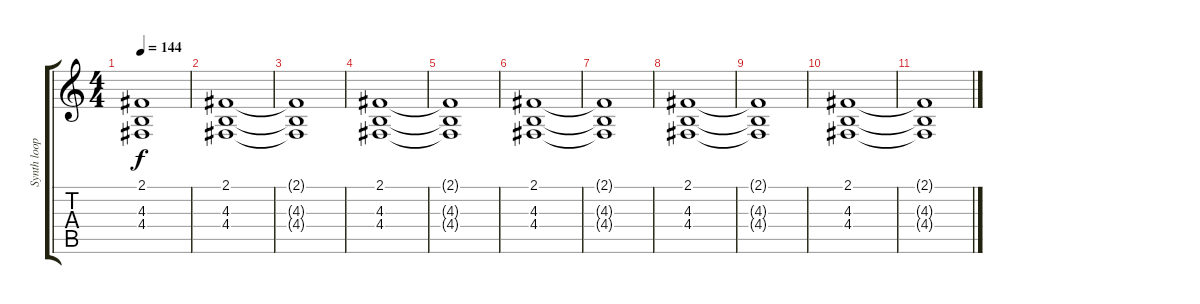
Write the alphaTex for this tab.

\track ("Synth loop 2" "Synth loop") {instrument drawbarorgan}
\staff {score tabs}
\tuning (E4 B3 G3 D3 A2 E2) {hide}
\ts (4 4)
\tempo 144
\clef g2
\ks c
(2.1{t} 4.3{t} 4.4{t}).1{dy f} |
(2.1 4.3 4.4).1{volume 5} |
(2.1{t} 4.3{t} 4.4{t}).1 |
(2.1 4.3 4.4).1{volume 4} |
(2.1{t} 4.3{t} 4.4{t}).1 |
(2.1 4.3 4.4).1{volume 3} |
(2.1{t} 4.3{t} 4.4{t}).1 |
(2.1 4.3 4.4).1{volume 2} |
(2.1{t} 4.3{t} 4.4{t}).1 |
(2.1 4.3 4.4).1{volume 0} |
(2.1{t} 4.3{t} 4.4{t}).1
